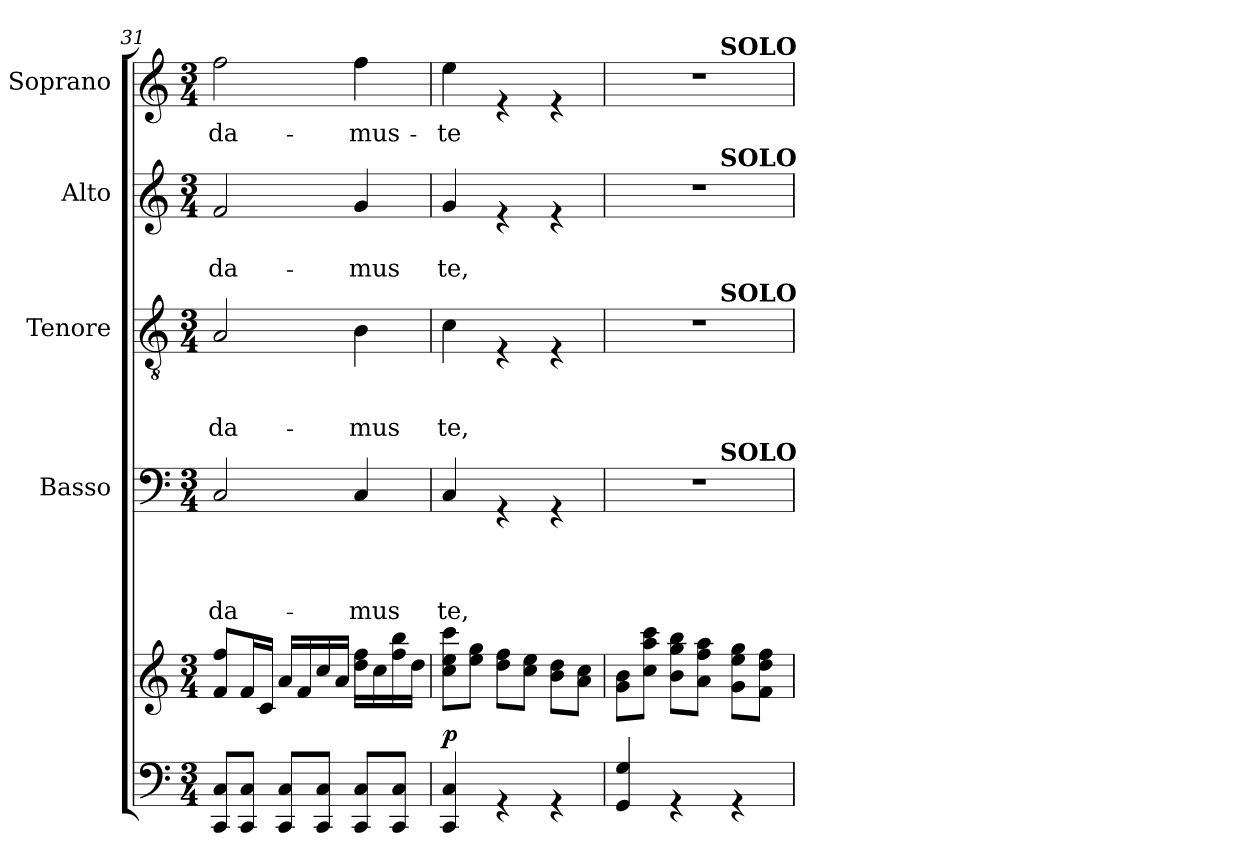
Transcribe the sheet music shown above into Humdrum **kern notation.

**kern	**dynam	**kern	**kern	**text	**text	**text	**text	**kern	**text	**text	**text	**kern	**text	**text	**kern	**text
*part6	*part6	*part5	*part4	*part4	*part4	*part4	*part4	*part3	*part3	*part3	*part3	*part2	*part2	*part2	*part1	*part1
*staff6	*staff6	*staff5	*staff4	*staff4	*staff4	*staff4	*staff4	*staff3	*staff3	*staff3	*staff3	*staff2	*staff2	*staff2	*staff1	*staff1
*	*	*	*I"Basso	*	*	*	*	*I"Tenore	*	*	*	*I"Alto	*	*	*I"Soprano	*
*clefF4	*	*clefG2	*clefF4	*	*	*	*	*clefGv2	*	*	*	*clefG2	*	*	*clefG2	*
*k[]	*	*k[]	*k[]	*	*	*	*	*k[]	*	*	*	*k[]	*	*	*k[]	*
*C:	*	*C:	*C:	*	*	*	*	*C:	*	*	*	*C:	*	*	*C:	*
*M3/4	*	*M3/4	*M3/4	*	*	*	*	*M3/4	*	*	*	*M3/4	*	*	*M3/4	*
=31	=31	=31	=31	=31	=31	=31	=31	=31	=31	=31	=31	=31	=31	=31	=31	=31
!	!	!	!	!	!	!	!LO:LY:b	!	!	!	!LO:LY:b	!	!	!LO:LY:b	!	!LO:LY:b
8CC/ 8C/L	.	8f/ 8ff/L	2C/	.	.	.	-da-	2A/	.	.	-da-	2f/	.	-da-	2ff\	-da-
8CC/ 8C/J	.	16f/L	.	.	.	.	.	.	.	.	.	.	.	.	.	.
.	.	16c/JJ	.	.	.	.	.	.	.	.	.	.	.	.	.	.
8CC/ 8C/L	.	16a/LL	.	.	.	.	.	.	.	.	.	.	.	.	.	.
.	.	16f/	.	.	.	.	.	.	.	.	.	.	.	.	.	.
8CC/ 8C/J	.	16cc/	.	.	.	.	.	.	.	.	.	.	.	.	.	.
.	.	16a/JJ	.	.	.	.	.	.	.	.	.	.	.	.	.	.
!	!	!	!	!	!	!	!LO:LY:b	!	!	!	!LO:LY:b	!	!	!LO:LY:b	!	!LO:LY:b
8CC/ 8C/L	.	16dd\ 16ff\LL	4C/	.	.	.	-mus	4B\	.	.	-mus	4g/	.	-mus	4ff\	-mus-
.	.	16cc\	.	.	.	.	.	.	.	.	.	.	.	.	.	.
8CC/ 8C/J	.	16ff\ 16bb\	.	.	.	.	.	.	.	.	.	.	.	.	.	.
.	.	16dd\JJ	.	.	.	.	.	.	.	.	.	.	.	.	.	.
=32	=32	=32	=32	=32	=32	=32	=32	=32	=32	=32	=32	=32	=32	=32	=32	=32
!	!LO:DY:a	!	!	!	!	!	!LO:LY:b	!	!	!	!LO:LY:b	!	!	!LO:LY:b	!	!LO:LY:b
4CC/ 4C/	p	8cc\ 8ee\ 8ccc\L	4C/	.	.	.	te,	4c\	.	.	te,	4g/	.	te,	4ee\	-te
.	.	8ee\ 8gg\J	.	.	.	.	.	.	.	.	.	.	.	.	.	.
4rGG	.	8dd\ 8ff\L	4rGG	.	.	.	.	4rE	.	.	.	4re	.	.	4re	.
.	.	8cc\ 8ee\J	.	.	.	.	.	.	.	.	.	.	.	.	.	.
4rGG	.	8b\ 8dd\L	4rGG	.	.	.	.	4rE	.	.	.	4re	.	.	4re	.
.	.	8a\ 8cc\J	.	.	.	.	.	.	.	.	.	.	.	.	.	.
=33	=33	=33	=33	=33	=33	=33	=33	=33	=33	=33	=33	=33	=33	=33	=33	=33
*	*	*	*^	*	*	*	*	*^	*	*	*	*^	*	*	*^	*
4GG/ 4G/	.	8g\ 8b\L	2.r	4...ryy	.	.	.	.	2.r	4...ryy	.	.	.	2.r	4...ryy	.	.	2.r	4...ryy	.
.	.	8cc\ 8aa\ 8ccc\J	.	.	.	.	.	.	.	.	.	.	.	.	.	.	.	.	.	.
4rGG	.	8b\ 8gg\ 8bb\L	.	.	.	.	.	.	.	.	.	.	.	.	.	.	.	.	.	.
.	.	8a\ 8ff\ 8aa\J	.	.	.	.	.	.	.	.	.	.	.	.	.	.	.	.	.	.
!	!	!	!	!	!	!	!	!	!	!	!	!	!	!	!	!	!	!	!LO:TX:a:B:t=SOLO	!
!	!	!	!	!	!	!	!	!	!	!	!	!	!	!	!LO:TX:a:B:t=SOLO	!	!	!	!	!
!	!	!	!	!	!	!	!	!	!	!LO:TX:a:B:t=SOLO	!	!	!	!	!	!	!	!	!	!
!	!	!	!	!LO:TX:a:B:t=SOLO	!	!	!	!	!	!	!	!	!	!	!	!	!	!	!	!
.	.	.	.	4ryy	.	.	.	.	.	4ryy	.	.	.	.	4ryy	.	.	.	4ryy	.
4rGG	.	8g\ 8ee\ 8gg\L	.	.	.	.	.	.	.	.	.	.	.	.	.	.	.	.	.	.
.	.	8f\ 8dd\ 8ff\J	.	.	.	.	.	.	.	.	.	.	.	.	.	.	.	.	.	.
.	.	.	.	32ryy	.	.	.	.	.	32ryy	.	.	.	.	32ryy	.	.	.	32ryy	.
*	*	*	*v	*v	*	*	*	*	*	*	*	*	*	*v	*v	*	*	*v	*v	*
*	*	*	*	*	*	*	*	*v	*v	*	*	*	*	*	*	*	*
=	=	=	=	=	=	=	=	=	=	=	=	=	=	=	=	=
*-	*-	*-	*-	*-	*-	*-	*-	*-	*-	*-	*-	*-	*-	*-	*-	*-
